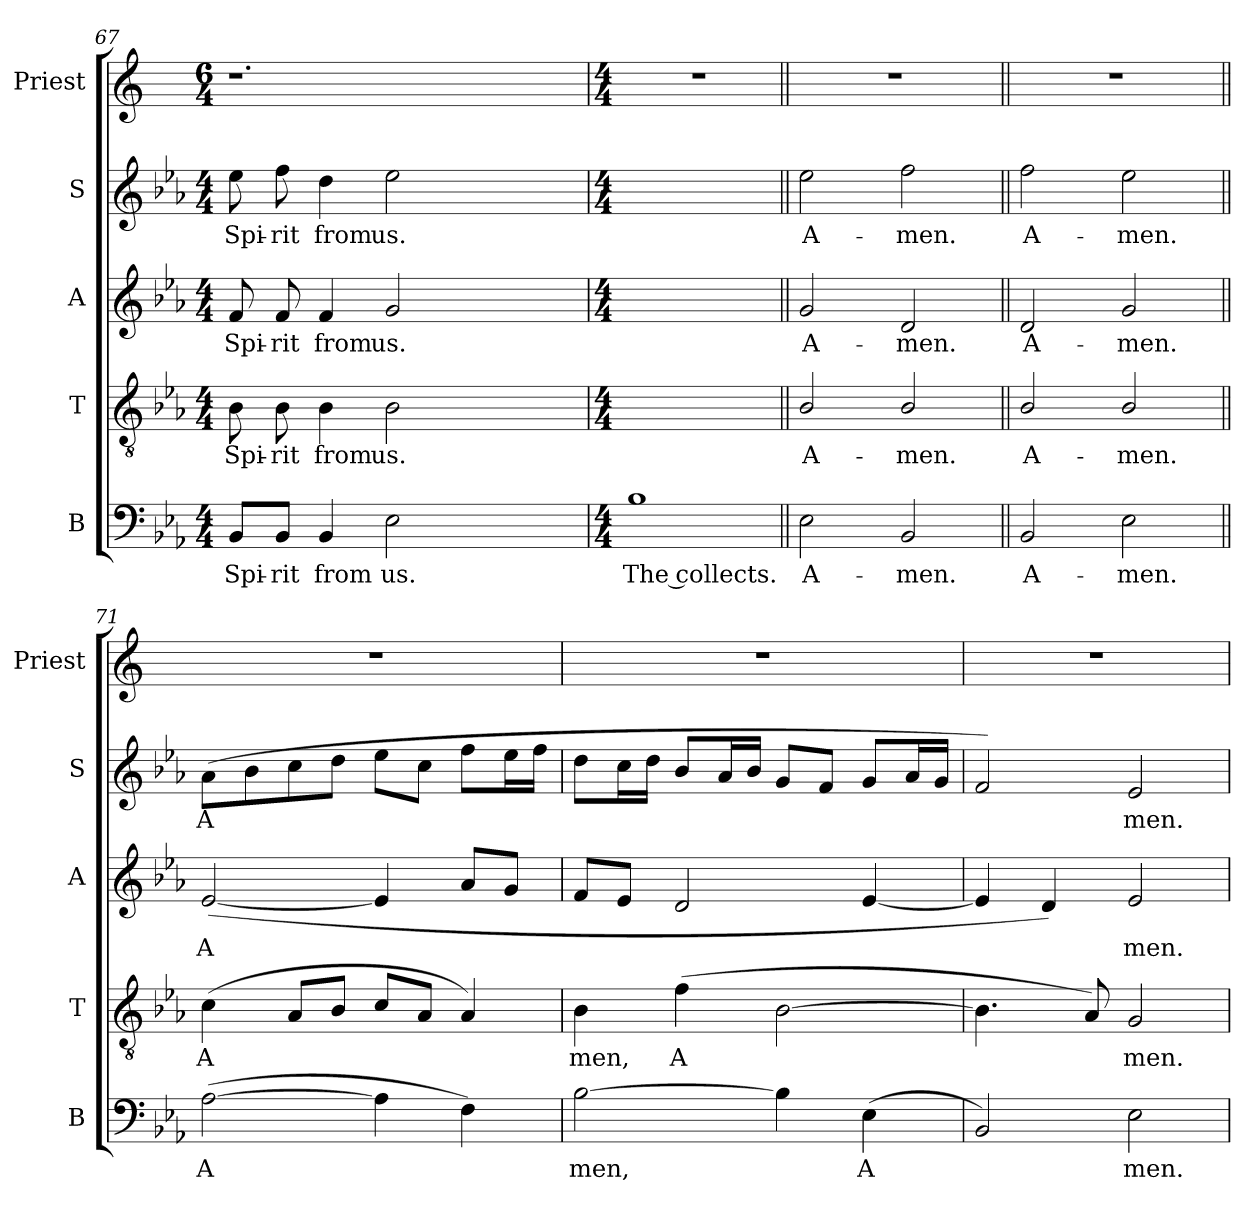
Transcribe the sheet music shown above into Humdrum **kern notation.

**kern	**text	**kern	**text	**kern	**text	**kern	**text	**kern
*part5	*part5	*part4	*part4	*part3	*part3	*part2	*part2	*part1
*staff5	*staff5	*staff4	*staff4	*staff3	*staff3	*staff2	*staff2	*staff1
*I"B	*	*I"T	*	*I"A	*	*I"S	*	*I"Priest
*I'B	*	*I'T	*	*I'A	*	*I'S	*	*I'Priest
*clefF4	*	*clefGv2	*	*clefG2	*	*clefG2	*	*clefG2
*k[b-e-a-]	*	*k[b-e-a-]	*	*k[b-e-a-]	*	*k[b-e-a-]	*	*k[]
*E-:	*	*E-:	*	*E-:	*	*E-:	*	*C:
*M4/4	*	*M4/4	*	*M4/4	*	*M4/4	*	*M6/4
=67	=67	=67	=67	=67	=67	=67	=67	=67
*^	*	*	*	*	*	*	*	*
!	!	!LO:LY:b	!	!LO:LY:b	!	!LO:LY:b	!	!LO:LY:b	!
1ryy	8BB-/L	Spi-	8B-\	Spi-	8f/	Spi-	8ee-\	Spi-	1.r
!	!	!LO:LY:b	!	!LO:LY:b	!	!LO:LY:b	!	!LO:LY:b	!
.	8BB-/J	-rit	8B-\	-rit	8f/	-rit	8ff\	-rit	.
!	!	!LO:LY:b	!	!LO:LY:b	!	!LO:LY:b	!	!LO:LY:b	!
.	4BB-/	from	4B-\	from	4f/	from	4dd\	from	.
!	!	!LO:LY:b	!	!LO:LY:b	!	!LO:LY:b	!	!LO:LY:b	!
.	2E-\	us.	2B-\	us.	2g/	us.	2ee-\	us.	.
2ryy	2ryy	.	2ryy	.	2ryy	.	2ryy	.	.
!!LO:LB:g=z
=68	=68	=68	=68	=68	=68	=68	=68	=68	=68
*M4/4	*	*	*M4/4	*	*M4/4	*	*M4/4	*	*M4/4
!	!	!LO:LY:b	!	!	!	!	!	!	!
1ryy	1B-	The collects.	1ryy	.	1ryy	.	1ryy	.	1r
=69||	=69||	=69||	=69||	=69||	=69||	=69||	=69||	=69||	=69||
!	!	!LO:LY:b	!	!LO:LY:b	!	!LO:LY:b	!	!LO:LY:b	!
2E-\	1ryy	A-	2B-/	A-	2g/	A-	2ee-\	A-	1r
!	!	!LO:LY:b	!	!LO:LY:b	!	!LO:LY:b	!	!LO:LY:b	!
2BB-/	.	-men.	2B-/	-men.	2d/	-men.	2ff\	-men.	.
=70||	=70||	=70||	=70||	=70||	=70||	=70||	=70||	=70||	=70||
!	!	!LO:LY:b	!	!LO:LY:b	!	!LO:LY:b	!	!LO:LY:b	!
2BB-/	1ryy	A-	2B-/	A-	2d/	A-	2ff\	A-	1r
!	!	!LO:LY:b	!	!LO:LY:b	!	!LO:LY:b	!	!LO:LY:b	!
2E-\	.	-men.	2B-/	-men.	2g/	-men.	2ee-\	-men.	.
=71||	=71||	=71||	=71||	=71||	=71||	=71||	=71||	=71||	=71||
!	!	!LO:LY:b	!	!LO:LY:b	!	!LO:LY:b	!	!LO:LY:b	!
(>[2A-\	1ryy	A­	(<4c\	A­	(<[2e-/	A­	(>8a-\L	A­	1r
.	.	.	.	.	.	.	8b-\	.	.
.	.	.	8A-/L	.	.	.	8cc\	.	.
.	.	.	8B-/J	.	.	.	8dd\J	.	.
4A-\]	.	.	8c/L	.	4e-/]	.	8ee-\L	.	.
.	.	.	8A-/J	.	.	.	8cc\J	.	.
4F\)	.	.	4A-/)	.	8a-/L	.	8ff\L	.	.
.	.	.	.	.	8g/J	.	16ee-\L	.	.
.	.	.	.	.	.	.	16ff\JJ	.	.
=72	=72	=72	=72	=72	=72	=72	=72	=72	=72
!	!	!LO:LY:b	!	!LO:LY:b	!	!	!	!	!
[2B-\	1ryy	men,	4B-\	men,	8f/L	.	8dd\L	.	1r
.	.	.	.	.	8e-/J	.	16cc\L	.	.
.	.	.	.	.	.	.	16dd\JJ	.	.
!	!	!	!	!LO:LY:b	!	!	!	!	!
.	.	.	(>4f\	A­	2d/	.	8b-/L	.	.
.	.	.	.	.	.	.	16a-/L	.	.
.	.	.	.	.	.	.	16b-/JJ	.	.
4B-\]	.	.	[2B-\	.	.	.	8g/L	.	.
.	.	.	.	.	.	.	8f/J	.	.
!	!	!LO:LY:b	!	!	!	!	!	!	!
(<4E-\	.	A­	.	.	[4e-/	.	8g/L	.	.
.	.	.	.	.	.	.	16a-/L	.	.
.	.	.	.	.	.	.	16g/JJ	.	.
=73	=73	=73	=73	=73	=73	=73	=73	=73	=73
2BB-/)	1ryy	.	4.B-\]	.	4e-/]	.	2f/)	.	1r
.	.	.	.	.	4d/)	.	.	.	.
.	.	.	8A-/)	.	.	.	.	.	.
!	!	!LO:LY:b	!	!LO:LY:b	!	!LO:LY:b	!	!LO:LY:b	!
2E-\	.	men.	2G/	men.	2e-/	men.	2e-/	men.	.
*v	*v	*	*	*	*	*	*	*	*
=	=	=	=	=	=	=	=	=
*-	*-	*-	*-	*-	*-	*-	*-	*-
